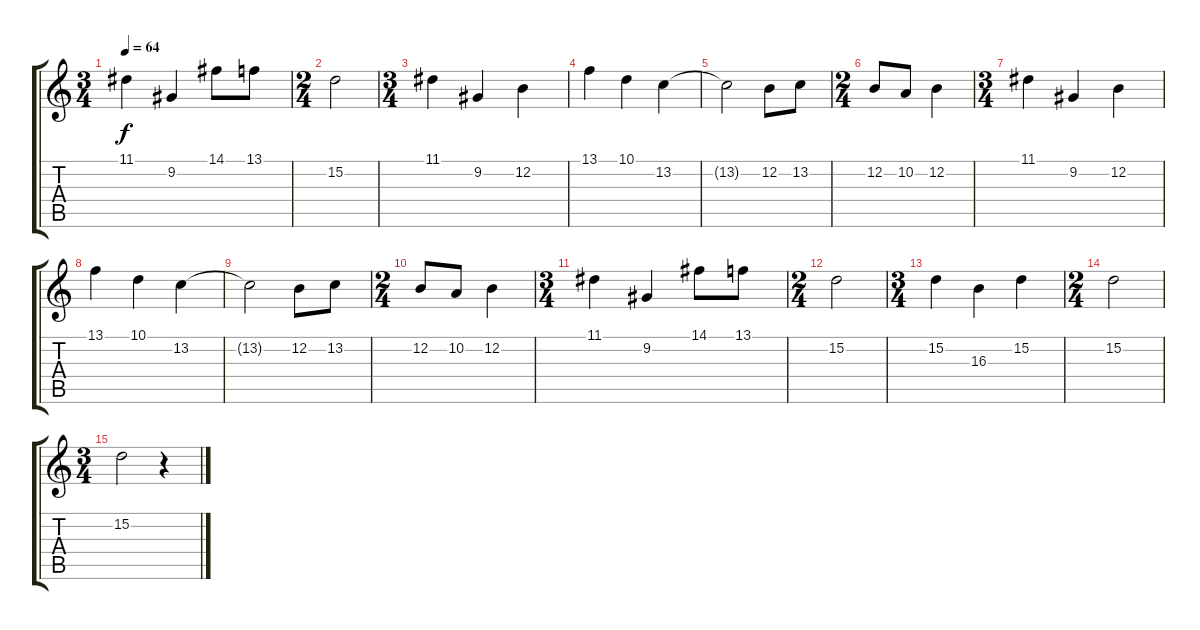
\track "" {instrument stringensemble1}
\staff {score tabs}
\tuning (E4 B3 G3 D3 A2 E2) {hide}
\ts (3 4)
\tempo 64
\clef g2
\ks c
11.1.4{dy f} 9.2.4 14.1.8 13.1.8 |
\ts (2 4)
15.2.2 |
\ts (3 4)
11.1.4 9.2.4 12.2.4 |
13.1.4 10.1.4 13.2.4 |
13.2{t}.2 12.2.8 13.2.8 |
\ts (2 4)
12.2.8 10.2.8 12.2.4 |
\ts (3 4)
11.1.4 9.2.4 12.2.4 |
13.1.4 10.1.4 13.2.4 |
13.2{t}.2 12.2.8 13.2.8 |
\ts (2 4)
12.2.8 10.2.8 12.2.4 |
\ts (3 4)
11.1.4 9.2.4 14.1.8 13.1.8 |
\ts (2 4)
15.2.2 |
\ts (3 4)
15.2.4 16.3.4 15.2.4 |
\ts (2 4)
15.2.2 |
\ts (3 4)
15.2.2 r.4
